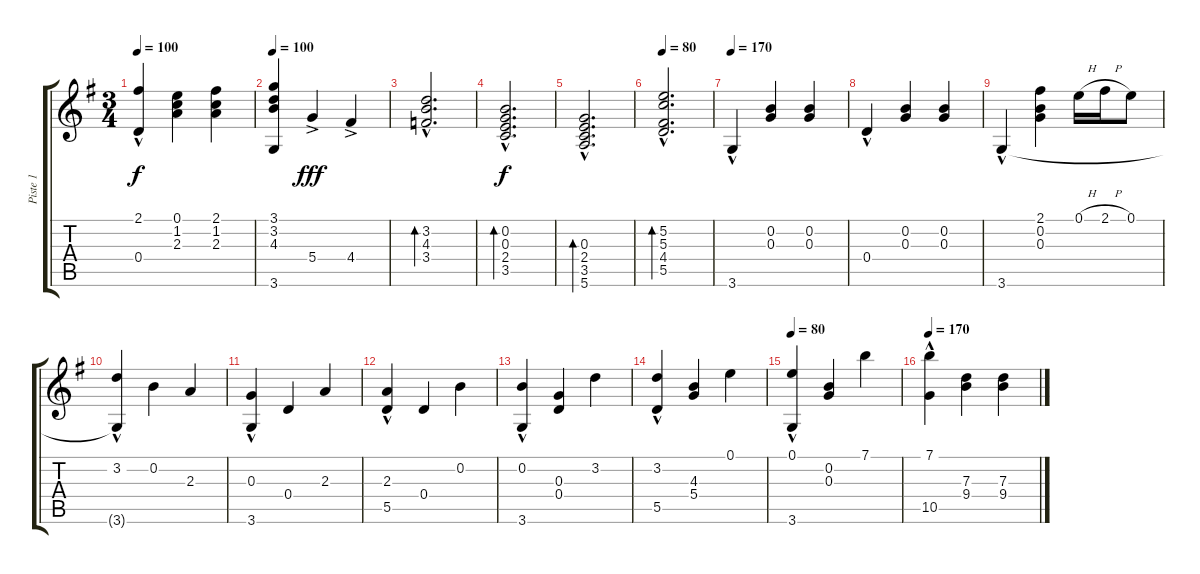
\track ("Piste 1" "Piste 1") {instrument acousticguitarnylon}
\staff {score tabs}
\tuning (E4 B3 G3 D3 A2 E2) {hide}
\ts (3 4)
\tempo 100
\clef g2
\ks g
(2.1 0.4{hac}).4{dy f} (0.1 1.2 2.3).4 (2.1 1.2 2.3).4 |
\tempo 100
(3.1 3.2 4.3 3.6).4 5.4{ac}.4{dy fff} 4.4{ac}.4 |
(3.2{hac} 4.3{hac} 3.4{hac}).2{d bd 480} |
(0.2{hac} 0.3{hac} 2.4{hac} 3.5{hac}).2{d bd 480 dy f} |
(0.3{hac} 2.4{hac} 3.5{hac} 5.6{hac}).2{d bd 480} |
\tempo 80
(5.2{hac} 5.3{hac} 4.4{hac} 5.5{hac}).2{d bd 480} |
\tempo 170
3.6{hac}.4 (0.2 0.3).4 (0.2 0.3).4 |
0.4{hac}.4 (0.2 0.3).4 (0.2 0.3).4 |
3.6{hac}.4 (2.1 0.2 0.3).4 0.1{h}.16 2.1{h}.16 0.1.8 |
(3.2 3.6{hac t}).4 0.2.4 2.3.4 |
(0.3 3.6{hac}).4 0.4.4 2.3.4 |
(2.3 5.5{hac}).4 0.4.4 0.2.4 |
(0.2 3.6{hac}).4 (0.3 0.4).4 3.2.4 |
(3.2 5.5{hac}).4 (4.3 5.4).4 0.1.4 |
\tempo 80
(0.1 3.6{hac}).4 (0.2 0.3).4 7.1.4 |
\tempo 170
(7.1{hac} 10.5{hac}).4 (7.3 9.4).4 (7.3 9.4).4
